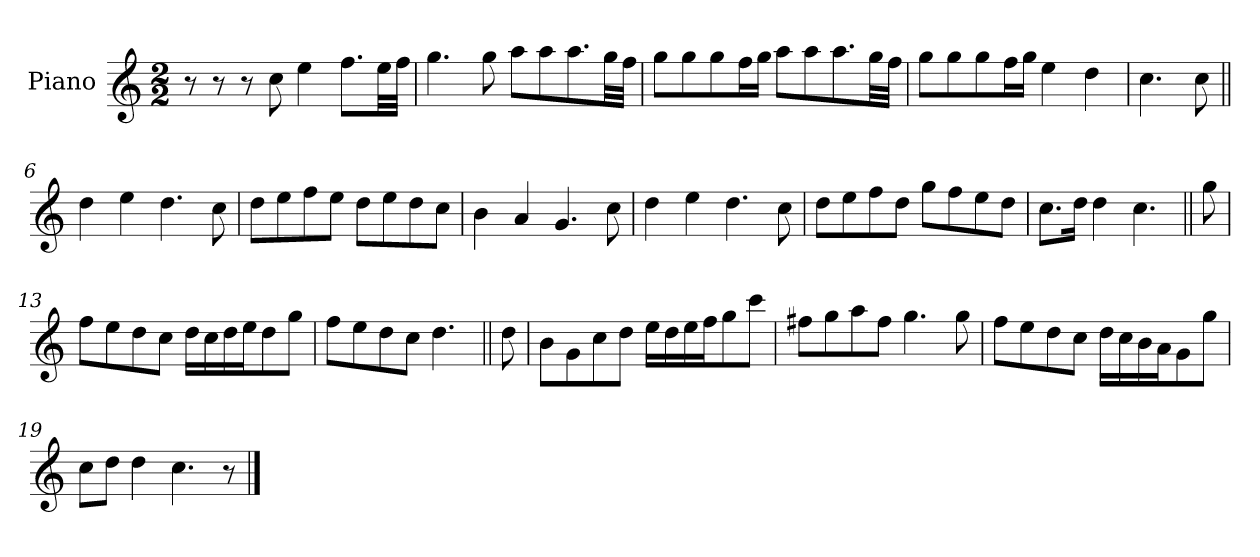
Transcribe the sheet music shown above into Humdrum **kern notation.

**kern
*part1
*staff1
*I"Piano
*I'Pno.
*clefG2
*k[]
*M2/2
=1
8r
8r
8r
8cc\
4ee\
8.ff\L
32ee\LL
32ff\JJJ
=2
4.gg\
8gg\
8aa\L
8aa\
8.aa\
32gg\LL
32ff\JJJ
=3
8gg\L
8gg\
8gg\
16ff\L
16gg\JJ
8aa\L
8aa\
8.aa\
32gg\LL
32ff\JJJ
=4
8gg\L
8gg\
8gg\
16ff\L
16gg\JJ
4ee\
4dd\
=5
4.cc\
8cc\
=6||
4dd\
4ee\
4.dd\
8cc\
=7
8dd\L
8ee\
8ff\
8ee\J
8dd\L
8ee\
8dd\
8cc\J
=8
4b\
4a/
4.g/
8cc\
=9
4dd\
4ee\
4.dd\
8cc\
!!LO:LB:g=z
=10
8dd\L
8ee\
8ff\
8dd\J
8gg\L
8ff\
8ee\
8dd\J
=11
8.cc\L
16dd\Jk
4dd\
4.cc\
=12||
8gg\
=13
8ff\L
8ee\
8dd\
8cc\J
16dd\LL
16cc\
16dd\
16ee\J
8dd\
8gg\J
=14
8ff\L
8ee\
8dd\
8cc\J
4.dd\
=15||
8dd\
=16
8b\L
8g\
8cc\
8dd\J
16ee\LL
16dd\
16ee\
16ff\J
8gg\
8ccc\J
=17
8ff#X\L
8gg\
8aa\
8ff#\J
4.gg\
8gg\
=18
8ff\L
8ee\
8dd\
8cc\J
16dd\LL
16cc\
16b\
16a\J
8g\
8gg\J
=19
8cc\L
8dd\J
4dd\
4.cc\
8r
==
*-
